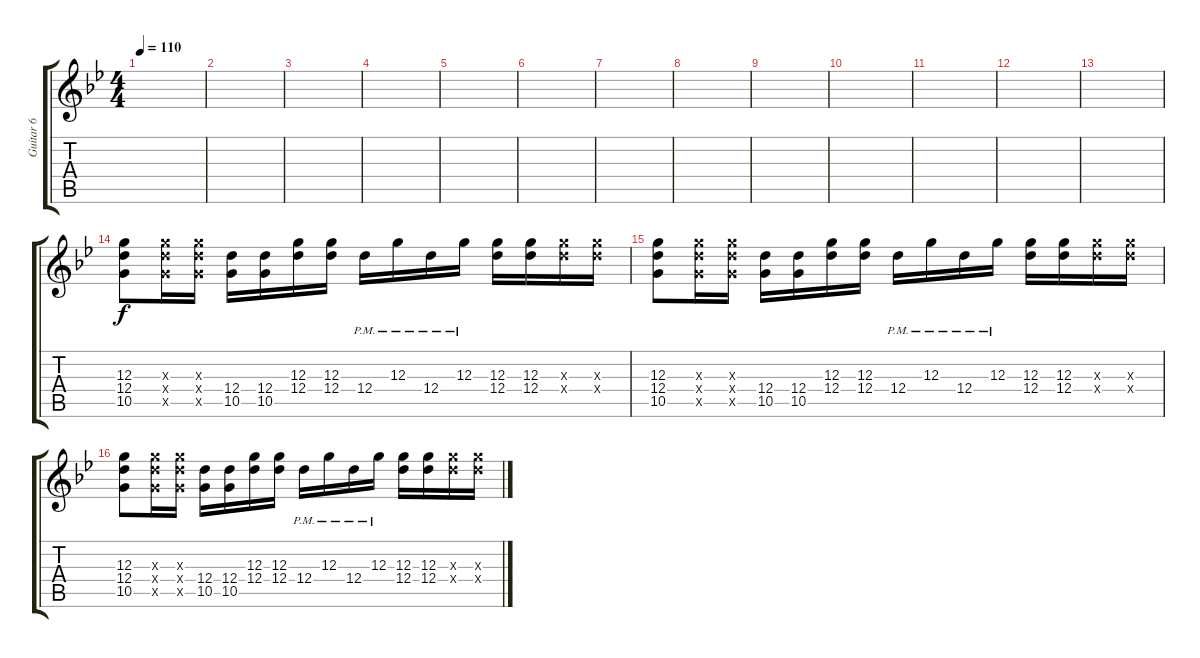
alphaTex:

\track ("Guitar 6" "Guitar 6") {instrument distortionguitar}
\staff {score tabs}
\tuning (E4 B3 G3 D3 A2 E2) {hide}
\ts (4 4)
\tempo 110
\clef g2
\ks bb
|
|
|
|
|
|
|
|
|
|
|
|
|
(12.3 12.4 10.5).8 (12.3{x} 12.4{x} 10.5{x}).16 (12.3{x} 12.4{x} 10.5{x}).16 (12.4 10.5).16 (12.4 10.5).16 (12.3 12.4).16 (12.3 12.4).16 12.4{pm}.16 12.3{pm}.16 12.4{pm}.16 12.3{pm}.16 (12.3 12.4).16 (12.3 12.4).16 (12.3{x} 12.4{x}).16 (12.3{x} 12.4{x}).16 |
(12.3 12.4 10.5).8 (12.3{x} 12.4{x} 10.5{x}).16 (12.3{x} 12.4{x} 10.5{x}).16 (12.4 10.5).16 (12.4 10.5).16 (12.3 12.4).16 (12.3 12.4).16 12.4{pm}.16 12.3{pm}.16 12.4{pm}.16 12.3{pm}.16 (12.3 12.4).16 (12.3 12.4).16 (12.3{x} 12.4{x}).16 (12.3{x} 12.4{x}).16 |
(12.3 12.4 10.5).8 (12.3{x} 12.4{x} 10.5{x}).16 (12.3{x} 12.4{x} 10.5{x}).16 (12.4 10.5).16 (12.4 10.5).16 (12.3 12.4).16 (12.3 12.4).16 12.4{pm}.16 12.3{pm}.16 12.4{pm}.16 12.3{pm}.16 (12.3 12.4).16 (12.3 12.4).16 (12.3{x} 12.4{x}).16 (12.3{x} 12.4{x}).16
